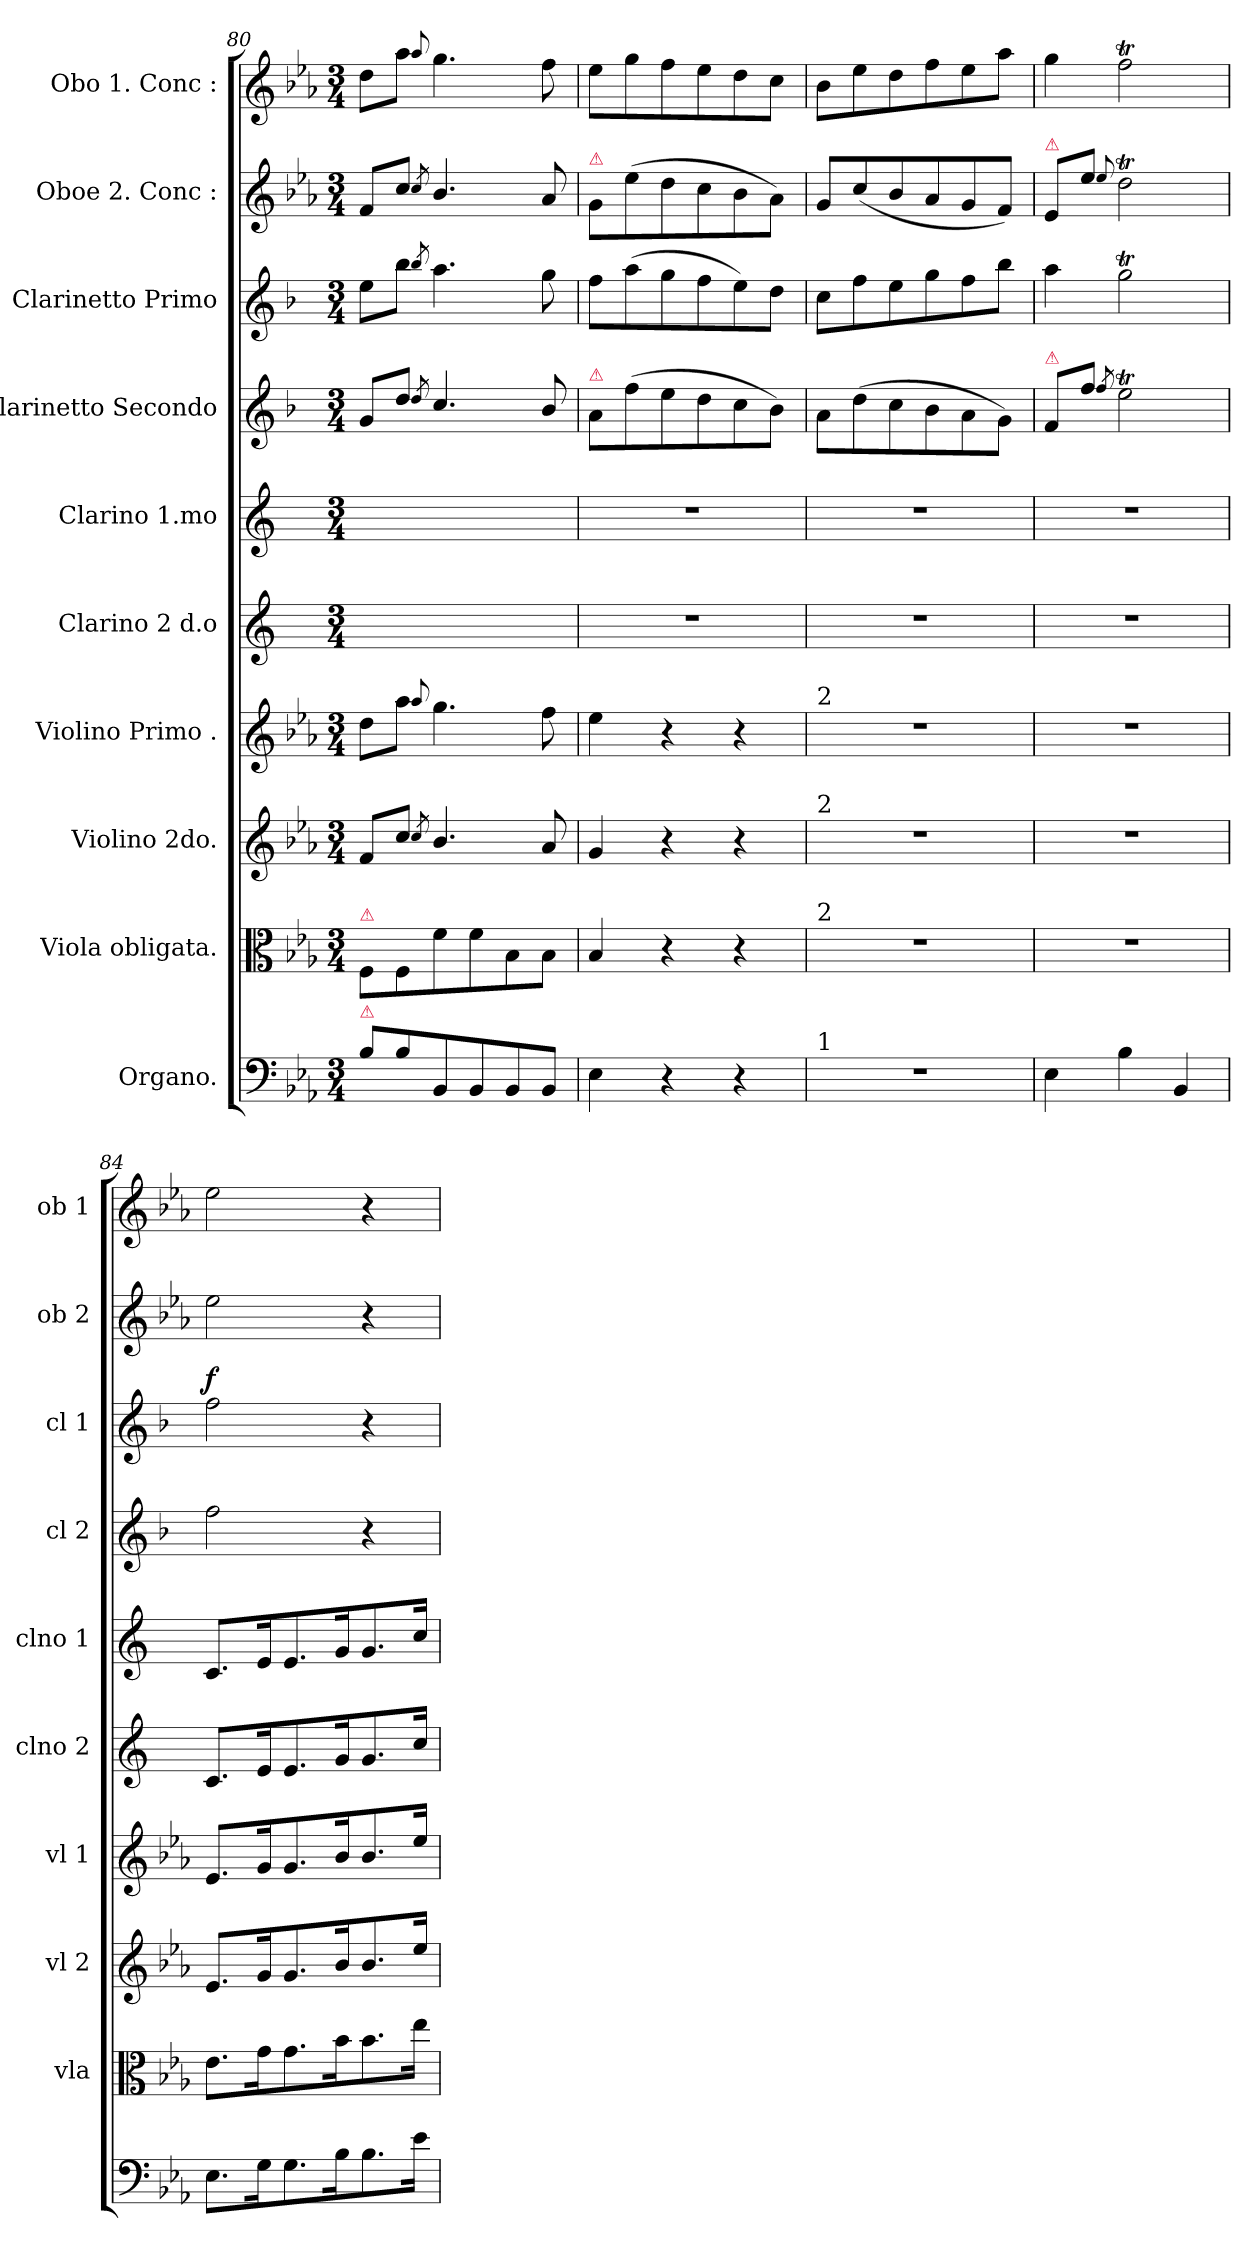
**kern	**dynam	**kern	**dynam	**kern	**dynam	**kern	**dynam	**kern	**dynam	**kern	**dynam	**kern	**dynam	**kern	**dynam	**kern	**dynam	**kern	**dynam
*part10	*part10	*part9	*part9	*part8	*part8	*part7	*part7	*part6	*part6	*part5	*part5	*part4	*part4	*part3	*part3	*part2	*part2	*part1	*part1
*staff10	*staff10	*staff9	*staff9	*staff8	*staff8	*staff7	*staff7	*staff6	*staff6	*staff5	*staff5	*staff4	*staff4	*staff3	*staff3	*staff2	*staff2	*staff1	*staff1
*I"Organo.	*	*I"Viola obligata.	*	*I"Violino 2do.	*	*I"Violino Primo .	*	*I"Clarino 2 d.o	*	*I"Clarino 1.mo	*	*I"Clarinetto Secondo	*	*I"Clarinetto Primo	*	*I"Oboe 2. Conc :	*	*I"Obo 1. Conc :	*
*	*	*I'vla	*	*I'vl 2	*	*I'vl 1	*	*I'clno 2	*	*I'clno 1	*	*I'cl 2	*	*I'cl 1	*	*I'ob 2	*	*I'ob 1	*
*clefF4	*	*clefC3	*	*clefG2	*	*clefG2	*	*clefG2	*	*clefG2	*	*clefG2	*	*clefG2	*	*clefG2	*	*clefG2	*
*	*	*	*	*	*	*	*	*ITrd-2c-3	*	*ITrd-2c-3	*	*ITrd1c2	*	*ITrd1c2	*	*	*	*	*
*k[b-e-a-]	*	*k[b-e-a-]	*	*k[b-e-a-]	*	*k[b-e-a-]	*	*k[b-e-a-]	*	*k[b-e-a-]	*	*k[b-e-a-]	*	*k[b-e-a-]	*	*k[b-e-a-]	*	*k[b-e-a-]	*
*E-:	*	*E-:	*	*E-:	*	*E-:	*	*E-:	*	*E-:	*	*E-:	*	*E-:	*	*E-:	*	*E-:	*
*M3/4	*	*M3/4	*	*M3/4	*	*M3/4	*	*M3/4	*	*M3/4	*	*M3/4	*	*M3/4	*	*M3/4	*	*M3/4	*
=80	=80	=80	=80	=80	=80	=80	=80	=80	=80	=80	=80	=80	=80	=80	=80	=80	=80	=80	=80
!	!	!LO:TX:a:color=crimson:t=⚠	!	!	!	!	!	!	!	!	!	!	!	!	!	!	!	!	!
!LO:TX:a:color=crimson:t=⚠	!	!	!	!	!	!	!	!	!	!	!	!	!	!	!	!	!	!	!
8B-\L	.	8F/L	.	8f/L	.	8dd\L	.	2.ryy	.	2.ryy	.	8f/L	.	8dd\L	.	8f/L	.	8dd\L	.
8B-\	.	8F/	.	8cc/J	.	8aa-\J	.	.	.	.	.	8cc/J	.	8aa-\J	.	8cc/J	.	8aa-\J	.
.	.	.	.	8qcc/	.	8qqaa-/	.	.	.	.	.	8qcc/	.	8qaa-/	.	8qcc/	.	8qqaa-/	.
8BB-/	.	8f\	.	4.b-/	.	4.gg\	.	.	.	.	.	4.b-/	.	4.gg\	.	4.b-/	.	4.gg\	.
8BB-/	.	8f\	.	.	.	.	.	.	.	.	.	.	.	.	.	.	.	.	.
8BB-/	.	8B-\	.	.	.	.	.	.	.	.	.	.	.	.	.	.	.	.	.
8BB-/J	.	8B-\J	.	8a-/	.	8ff\	.	.	.	.	.	8a-/	.	8ff\	.	8a-/	.	8ff\	.
=81	=81	=81	=81	=81	=81	=81	=81	=81	=81	=81	=81	=81	=81	=81	=81	=81	=81	=81	=81
!	!	!	!	!	!	!	!	!	!	!	!	!	!	!	!	!LO:TX:a:color=crimson:t=⚠	!	!	!
!	!	!	!	!	!	!	!	!	!	!	!	!LO:TX:a:color=crimson:t=⚠	!	!	!	!	!	!	!
4E-\	.	4B-/	.	4g/	.	4ee-\	.	2.r	.	2.r	.	8g/L	.	8ee-\L	.	8g/L	.	8ee-\L	.
.	.	.	.	.	.	.	.	.	.	.	.	(8ee-\	.	(8gg\	.	(8ee-\	.	8gg\	.
4r	.	4r	.	4r	.	4r	.	.	.	.	.	8dd\	.	8ff\	.	8dd\	.	8ff\	.
.	.	.	.	.	.	.	.	.	.	.	.	8cc\	.	8ee-\	.	8cc\	.	8ee-\	.
4r	.	4r	.	4r	.	4r	.	.	.	.	.	8b-\	.	8dd\)	.	8b-\	.	8dd\	.
.	.	.	.	.	.	.	.	.	.	.	.	8a-\J)	.	8cc\J	.	8a-\J)	.	8cc\J	.
=82	=82	=82	=82	=82	=82	=82	=82	=82	=82	=82	=82	=82	=82	=82	=82	=82	=82	=82	=82
!	!	!	!	!	!	!LO:TX:a:t=2	!	!	!	!	!	!	!	!	!	!	!	!	!
!	!	!	!	!LO:TX:a:t=2	!	!	!	!	!	!	!	!	!	!	!	!	!	!	!
!	!	!LO:TX:a:t=2	!	!	!	!	!	!	!	!	!	!	!	!	!	!	!	!	!
!LO:TX:a:t=1	!	!	!	!	!	!	!	!	!	!	!	!	!	!	!	!	!	!	!
2.r	.	2.r	.	2.r	.	2.r	.	2.r	.	2.r	.	8g\L	.	8b-\L	.	8g/L	.	8b-\L	.
.	.	.	.	.	.	.	.	.	.	.	.	(8cc\	.	8ee-\	.	(8cc/	.	8ee-\	.
.	.	.	.	.	.	.	.	.	.	.	.	8b-\	.	8dd\	.	8b-/	.	8dd\	.
.	.	.	.	.	.	.	.	.	.	.	.	8a-\	.	8ff\	.	8a-/	.	8ff\	.
.	.	.	.	.	.	.	.	.	.	.	.	8g\	.	8ee-\	.	8g/	.	8ee-\	.
.	.	.	.	.	.	.	.	.	.	.	.	8f\J)	.	8aa-\J	.	8f/J)	.	8aa-\J	.
=83	=83	=83	=83	=83	=83	=83	=83	=83	=83	=83	=83	=83	=83	=83	=83	=83	=83	=83	=83
!	!	!	!	!	!	!	!	!	!	!	!	!	!	!	!	!LO:TX:a:color=crimson:t=⚠	!	!	!
!	!	!	!	!	!	!	!	!	!	!	!	!LO:TX:a:color=crimson:t=⚠	!	!	!	!	!	!	!
4E-\	.	2.r	.	2.r	.	2.r	.	2.r	.	2.r	.	8e-/L	.	4gg\	.	8e-/L	.	4gg\	.
.	.	.	.	.	.	.	.	.	.	.	.	8ee-\J	.	.	.	8ee-\J	.	.	.
.	.	.	.	.	.	.	.	.	.	.	.	8qee-/	.	.	.	8qqee-/	.	.	.
4B-\	.	.	.	.	.	.	.	.	.	.	.	2ddt\	.	2ffT\	.	2ddt\	.	2ffT\	.
4BB-/	.	.	.	.	.	.	.	.	.	.	.	.	.	.	.	.	.	.	.
=84	=84	=84	=84	=84	=84	=84	=84	=84	=84	=84	=84	=84	=84	=84	=84	=84	=84	=84	=84
!	!LO:DY:a	!	!LO:DY:a	!	!LO:DY:a:rj	!	!LO:DY:a:rj	!	!LO:DY:a:rj	!	!LO:DY:a:rj	!	!LO:DY:a	!	!LO:DY:a	!	!LO:DY:a:rj	!	!LO:DY:a:rj
8.E-\L	Forte	8.e-\L	Forte	8.e-/L	F.	8.e-/L	F.	8.e-/L	F	8.e-/L	F	2ee-\	for.	2ee-\	f.	2ee-\	F	2ee-\	F.
16G\K	.	16g\K	.	16g/K	.	16g/K	.	16g/K	.	16g/K	.	.	.	.	.	.	.	.	.
8.G\	.	8.g\	.	8.g/	.	8.g/	.	8.g/	.	8.g/	.	.	.	.	.	.	.	.	.
16B-\K	.	16b-\K	.	16b-/K	.	16b-/K	.	16b-/K	.	16b-/K	.	.	.	.	.	.	.	.	.
8.B-\	.	8.b-\	.	8.b-/	.	8.b-/	.	8.b-/	.	8.b-/	.	4r	.	4r	.	4r	.	4r	.
16e-\Jk	.	16ee-\Jk	.	16ee-/Jk	.	16ee-/Jk	.	16ee-/Jk	.	16ee-/Jk	.	.	.	.	.	.	.	.	.
=	=	=	=	=	=	=	=	=	=	=	=	=	=	=	=	=	=	=	=
*-	*-	*-	*-	*-	*-	*-	*-	*-	*-	*-	*-	*-	*-	*-	*-	*-	*-	*-	*-
